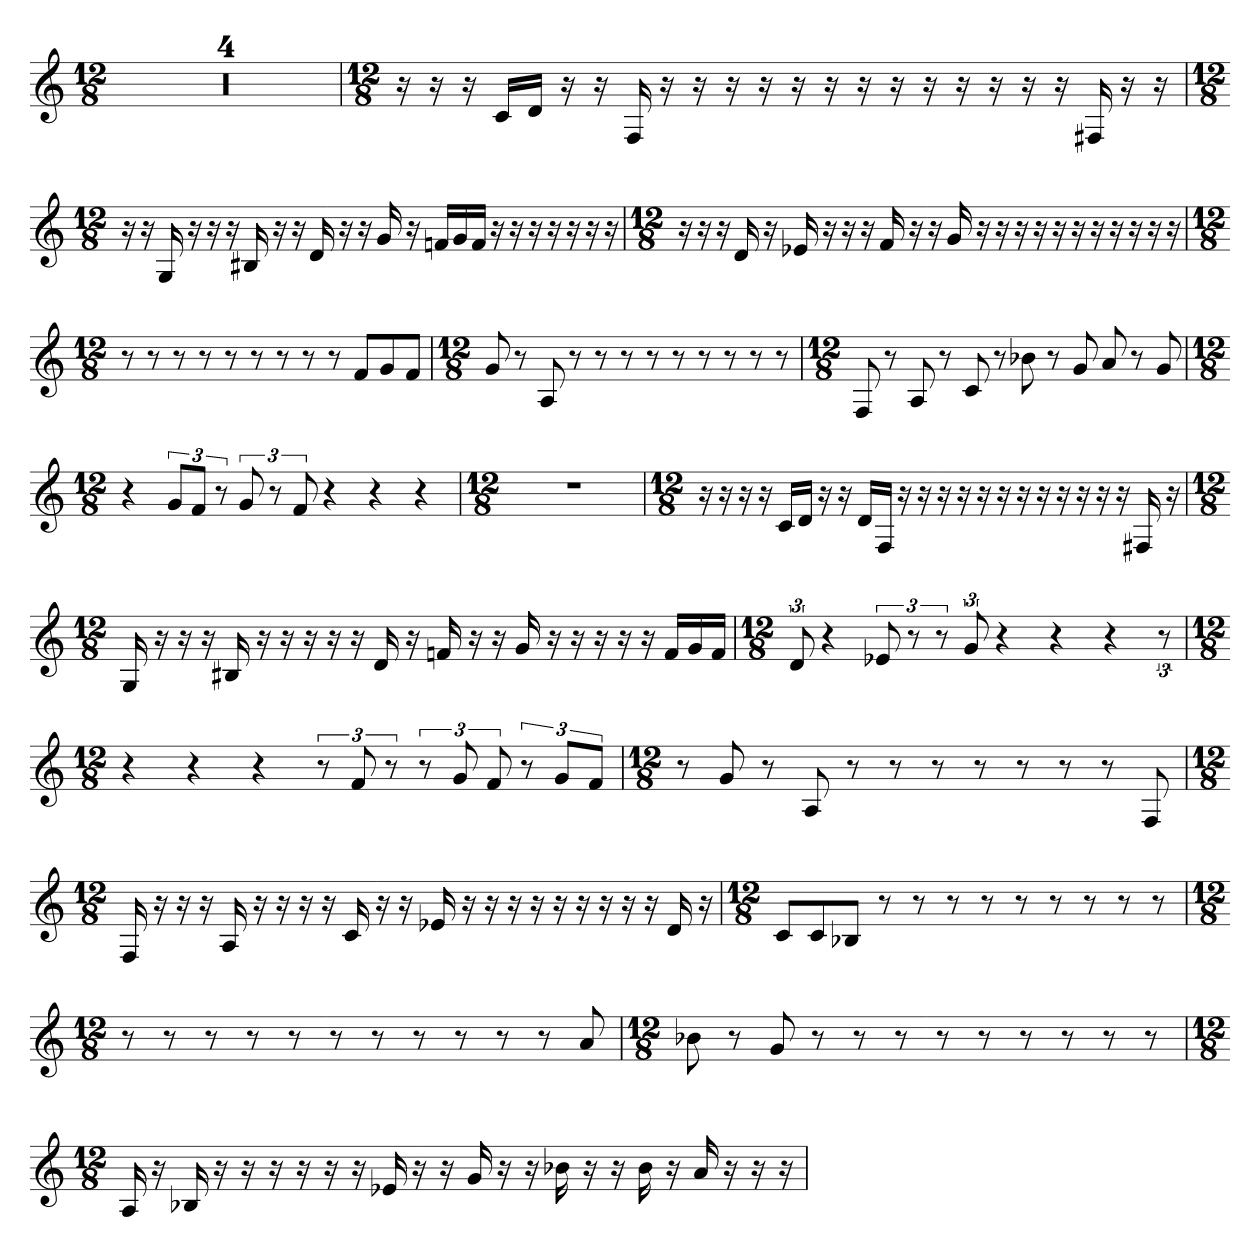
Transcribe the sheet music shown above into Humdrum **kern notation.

**kern
*part1
*staff1
*M12/8
=
1.r
=
*M12/8
1.r
=
*M12/8
1.r
=
*M12/8
1.r
=
*M12/8
16r
16r
16r
16cLL
16dJJ
16r
16r
16F
16r
16r
16r
16r
16r
16r
16r
16r
16r
16r
16r
16r
16r
16F#X
16r
16r
=
*M12/8
16r
16r
16G
16r
16r
16r
16B#X
16r
16r
16d
16r
16r
16g
16r
16fnLL
16g
16fJJ
16r
16r
16r
16r
16r
16r
16r
=
*M12/8
16r
16r
16r
16d
16r
16e-X
16r
16r
16r
16f
16r
16r
16g
16r
16r
16r
16r
16r
16r
16r
16r
16r
16r
16r
=
*M12/8
8r
8r
8r
8r
8r
8r
8r
8r
8r
8fL
8g
8fJ
=
*M12/8
8g
8r
8A
8r
8r
8r
8r
8r
8r
8r
8r
8r
=
*M12/8
8F
8r
8A
8r
8c
8r
8b-X
8r
8g
8a
8r
8g
=
*M12/8
4r
12gL
12fJ
12r
12g
12r
12f
4r
4r
4r
=
*M12/8
1.r
=
*M12/8
16r
16r
16r
16r
16cLL
16dJJ
16r
16r
16dLL
16FJJ
16r
16r
16r
16r
16r
16r
16r
16r
16r
16r
16r
16r
16F#X
16r
=
*M12/8
16G
16r
16r
16r
16B#X
16r
16r
16r
16r
16r
16d
16r
16fn
16r
16r
16g
16r
16r
16r
16r
16r
16fLL
16g
16fJJ
=
*M12/8
12d
4r
12e-X
12r
12r
12g
4r
4r
4r
12r
=
*M12/8
4r
4r
4r
12r
12f
12r
12r
12g
12f
12r
12gL
12fJ
=
*M12/8
8r
8g
8r
8A
8r
8r
8r
8r
8r
8r
8r
8F
=
*M12/8
16F
16r
16r
16r
16A
16r
16r
16r
16r
16c
16r
16r
16e-X
16r
16r
16r
16r
16r
16r
16r
16r
16r
16d
16r
=
*M12/8
8cL
8c
8B-XJ
8r
8r
8r
8r
8r
8r
8r
8r
8r
=
*M12/8
8r
8r
8r
8r
8r
8r
8r
8r
8r
8r
8r
8a
=
*M12/8
8b-X
8r
8g
8r
8r
8r
8r
8r
8r
8r
8r
8r
=
*M12/8
16A
16r
16B-X
16r
16r
16r
16r
16r
16r
16e-X
16r
16r
16g
16r
16r
16b-X
16r
16r
16b-
16r
16a
16r
16r
16r
=
*-
